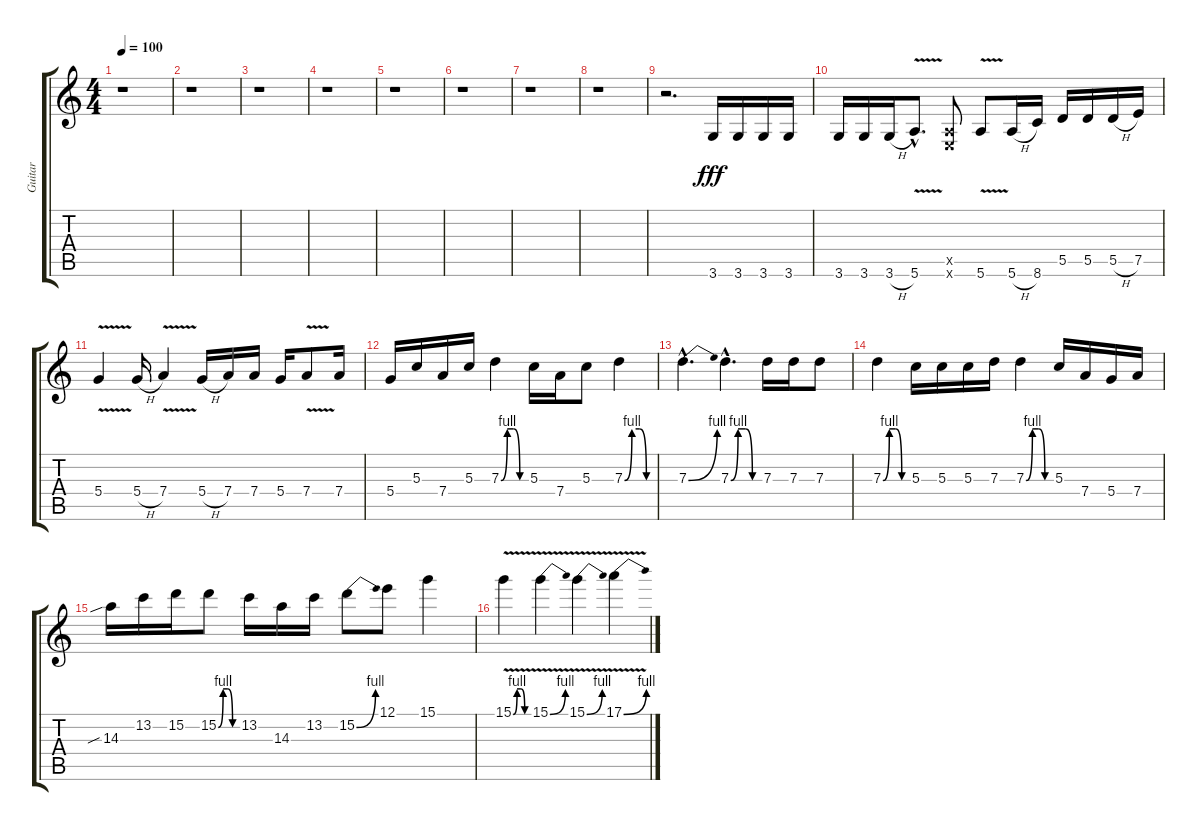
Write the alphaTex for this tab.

\track ("Guitar" "Guitar") {instrument distortionguitar}
\staff {score tabs}
\tuning (E4 B3 G3 D3 A2 E2) {hide}
\ts (4 4)
\tempo 100
\clef g2
\ks c
r.1{dy f} |
r.1 |
r.1 |
r.1 |
r.1 |
r.1 |
r.1 |
r.1 |
r.2{d} 3.6.16{dy fff volume 16 instrument overdrivenguitar} 3.6.16 3.6.16 3.6.16 |
3.6.16 3.6.16 3.6{h}.16 5.6{v hac}.8{d} (0.5{x} 0.6{x}).8 5.6{v}.8 5.6{h}.16 8.6.16 5.5.16 5.5.16 5.5{h}.16 7.5.16 |
5.4{v}.4 5.4{h}.16 7.4{v}.4 5.4{h}.16 7.4.16 7.4.16 5.4.16 7.4{v}.8 7.4.16 |
5.4.16 5.3.16 7.4.16 5.3.16 7.3{be (custom 0 0 15 4 30 4 45 0 60 0)}.4 5.3.16 7.4.16 5.3.8 7.3{be (custom 0 0 15 4 30 4 45 0 60 0)}.4 |
7.3{be (bend 0 0 60 4) hac}.4{d} 7.3{be (custom 0 0 15 4 30 4 45 0 60 0) hac}.4{d} 7.3.16 7.3.16 7.3.8 |
7.3{be (custom 0 0 15 4 30 4 45 0 60 0)}.4 5.3.16 5.3.16 5.3.16 7.3.16 7.3{be (custom 0 0 15 4 30 4 45 0 60 0)}.4 5.3.16 7.4.16 5.4.16 7.4.16 |
14.3{sib}.16 13.2.16 15.2.16 15.2{be (custom 0 0 15 4 30 4 45 0 60 0)}.8 13.2.16 14.3.16 13.2.16 15.2{be (bend 0 0 60 4)}.8 12.1.8 15.1.4 |
15.1{be (custom 0 0 15 4 30 4 45 0 60 0) v}.4 15.1{be (bend 0 0 60 4) v}.4 15.1{be (bend 0 0 60 4) v}.4 17.1{be (bend 0 0 60 4) v}.4
